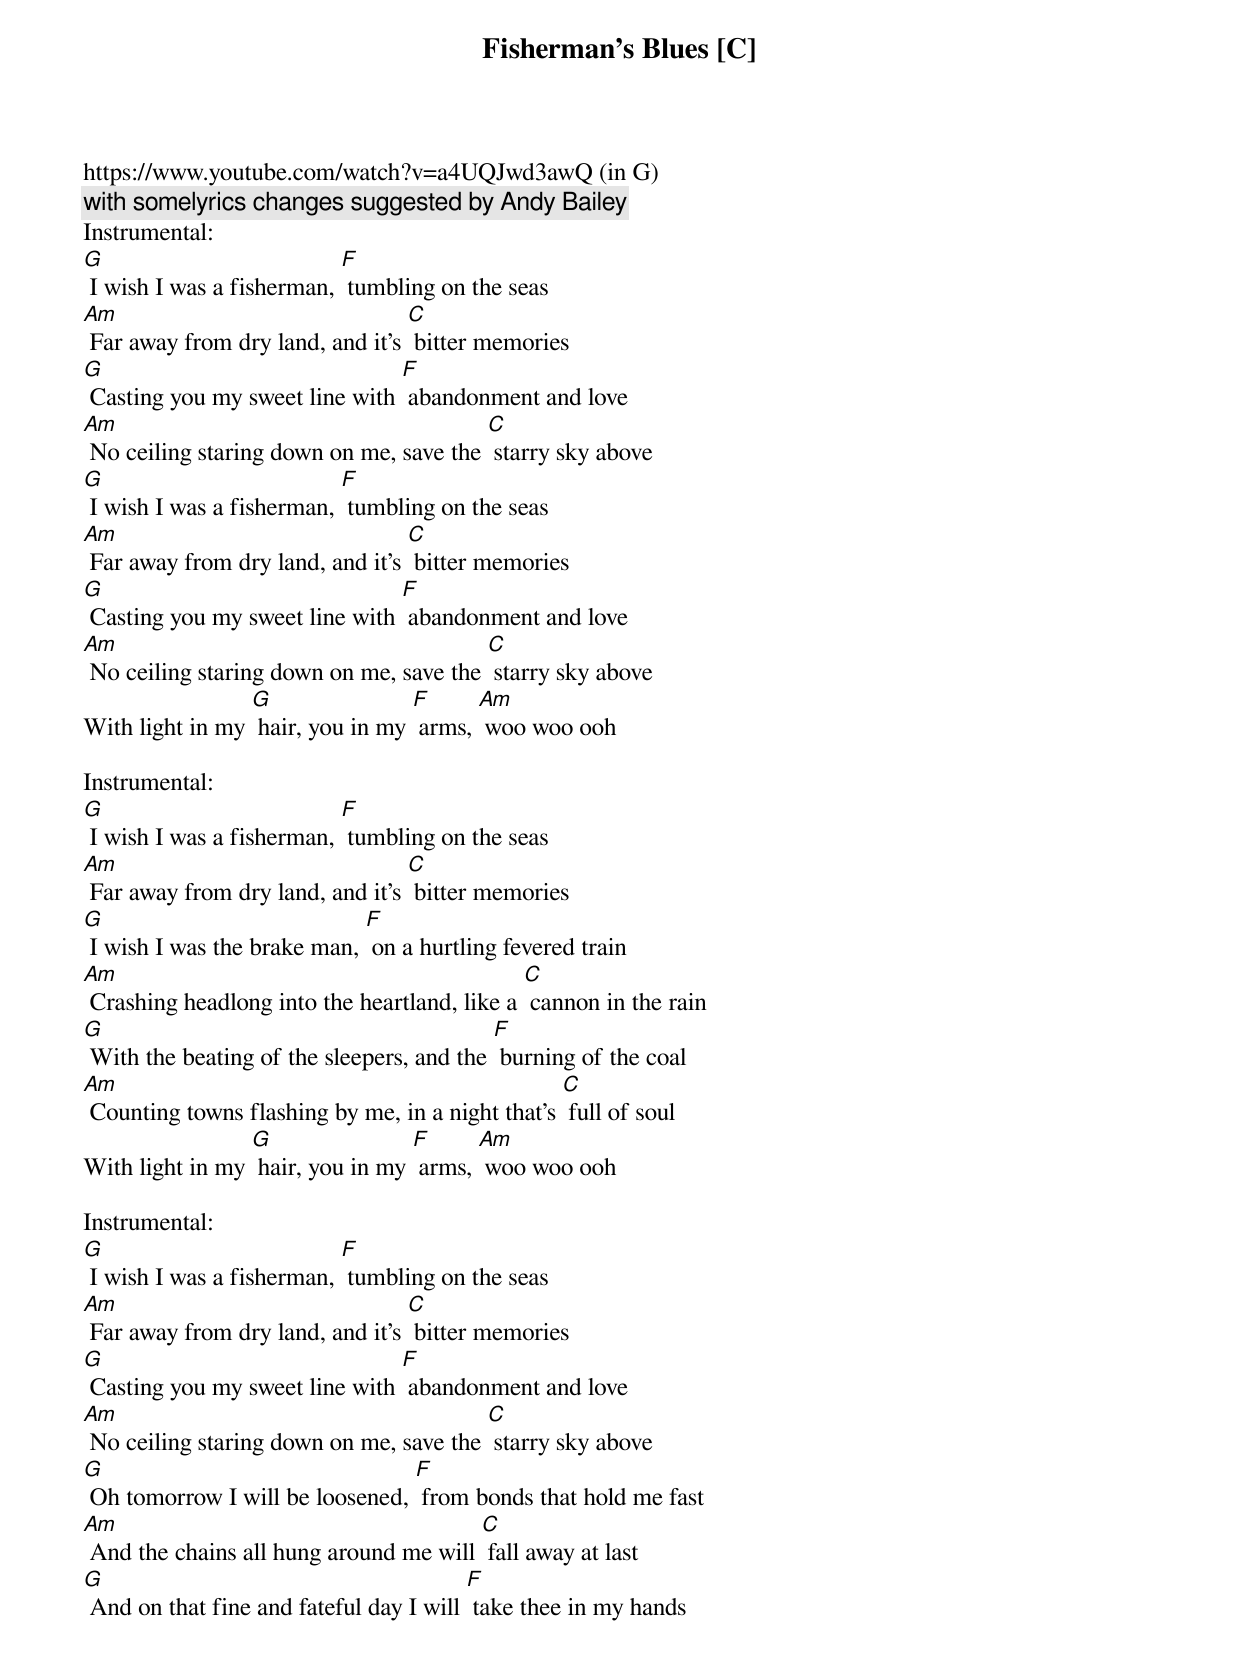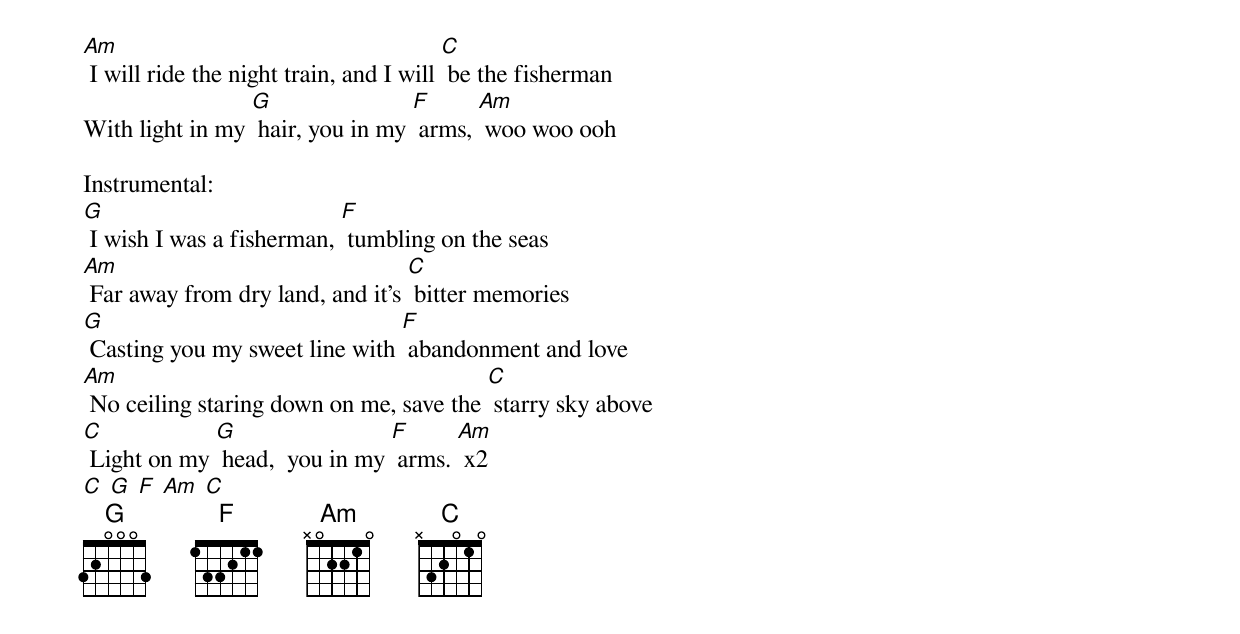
{t: Fisherman's Blues [C] }
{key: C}
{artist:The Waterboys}
https://www.youtube.com/watch?v=a4UQJwd3awQ (in G)
{c: with somelyrics changes suggested by Andy Bailey}
Instrumental:
[G] I wish I was a fisherman, [F] tumbling on the seas
[Am] Far away from dry land, and it's [C] bitter memories
[G] Casting you my sweet line with [F] abandonment and love
[Am] No ceiling staring down on me, save the [C] starry sky above
{c: }
[G] I wish I was a fisherman, [F] tumbling on the seas
[Am] Far away from dry land, and it's [C] bitter memories
[G] Casting you my sweet line with [F] abandonment and love
[Am] No ceiling staring down on me, save the [C] starry sky above
With light in my [G] hair, you in my [F] arms, [Am] woo woo ooh

Instrumental:
[G] I wish I was a fisherman, [F] tumbling on the seas
[Am] Far away from dry land, and it's [C] bitter memories
{c: }
[G] I wish I was the brake man, [F] on a hurtling fevered train
[Am] Crashing headlong into the heartland, like a [C] cannon in the rain
[G] With the beating of the sleepers, and the [F] burning of the coal
[Am] Counting towns flashing by me, in a night that's [C] full of soul
With light in my [G] hair, you in my [F] arms, [Am] woo woo ooh

Instrumental:
[G] I wish I was a fisherman, [F] tumbling on the seas
[Am] Far away from dry land, and it's [C] bitter memories
[G] Casting you my sweet line with [F] abandonment and love
[Am] No ceiling staring down on me, save the [C] starry sky above
{c: }
[G] Oh tomorrow I will be loosened, [F] from bonds that hold me fast
[Am] And the chains all hung around me will [C] fall away at last
[G] And on that fine and fateful day I will [F] take thee in my hands
[Am] I will ride the night train, and I will [C] be the fisherman
With light in my [G] hair, you in my [F] arms, [Am] woo woo ooh

Instrumental:
[G] I wish I was a fisherman, [F] tumbling on the seas
[Am] Far away from dry land, and it's [C] bitter memories
[G] Casting you my sweet line with [F] abandonment and love
[Am] No ceiling staring down on me, save the [C] starry sky above
{c: }
[C] Light on my [G] head,  you in my [F] arms. [Am] x2
{c: }
[C] [G] [F] [Am] [C]
